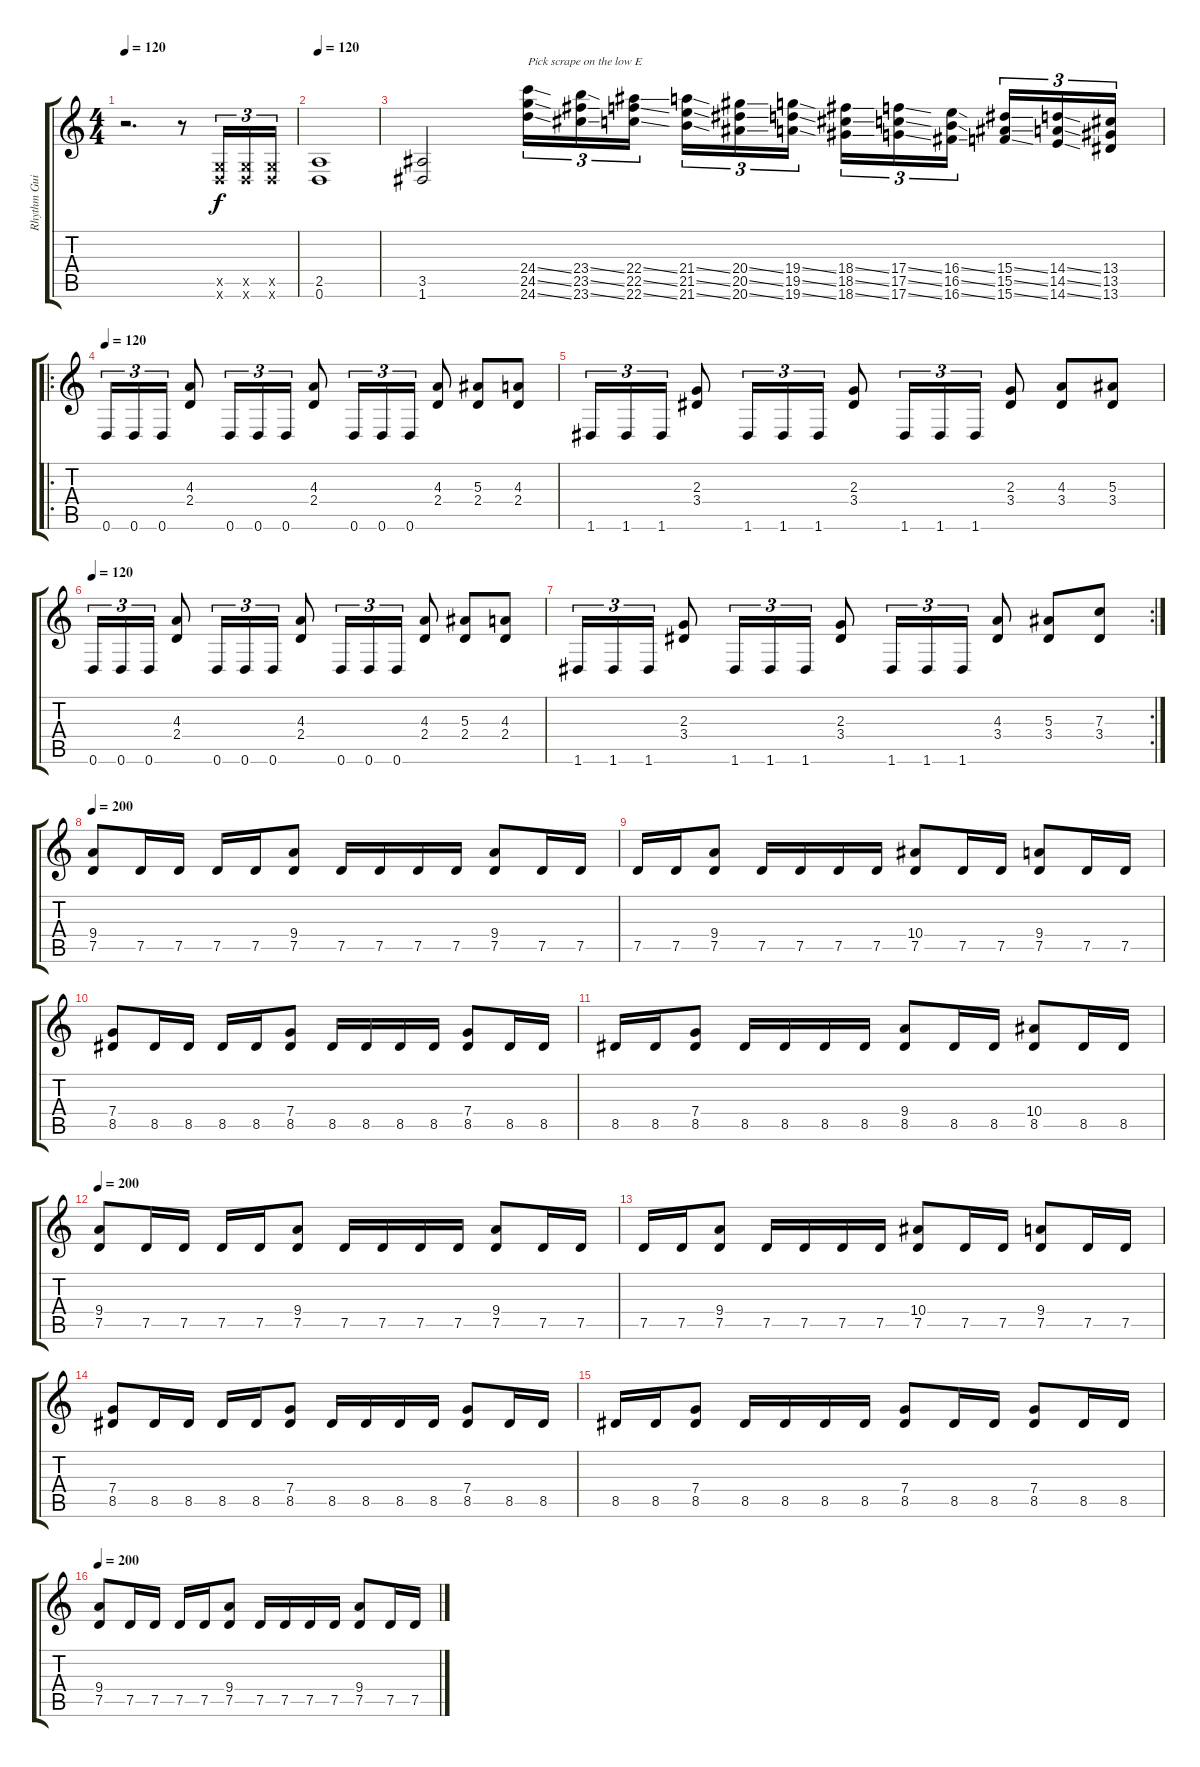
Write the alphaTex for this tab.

\track ("Rhythm Guitar 2" "Rhythm Gui") {instrument distortionguitar}
\staff {score tabs}
\tuning (D4 A3 F3 C3 G2 D2) {hide}
\ts (4 4)
\tempo 120
\clef g2
\ks c
r.2{d dy f} r.8 (0.5{x} 0.6{x}).16{tu (3 2)} (0.5{x} 0.6{x}).16{tu (3 2)} (0.5{x} 0.6{x}).16{tu (3 2)} |
\tempo 120
(2.5 0.6).1 |
(3.5 1.6).2 (24.4{ss} 24.5{ss} 24.6{ss}).16{tu (3 2) txt "Pick scrape on the low E" instrument guitarfretnoise} (23.4{ss} 23.5{ss} 23.6{ss}).16{tu (3 2)} (22.4{ss} 22.5{ss} 22.6{ss}).16{tu (3 2)} (21.4{ss} 21.5{ss} 21.6{ss}).16{tu (3 2)} (20.4{ss} 20.5{ss} 20.6{ss}).16{tu (3 2)} (19.4{ss} 19.5{ss} 19.6{ss}).16{tu (3 2)} (18.4{ss} 18.5{ss} 18.6{ss}).16{tu (3 2)} (17.4{ss} 17.5{ss} 17.6{ss}).16{tu (3 2)} (16.4{ss} 16.5{ss} 16.6{ss}).16{tu (3 2)} (15.4{ss} 15.5{ss} 15.6{ss}).16{tu (3 2)} (14.4{ss} 14.5{ss} 14.6{ss}).16{tu (3 2)} (13.4 13.5 13.6).16{tu (3 2)} |
\ro
\tempo 120
0.6.16{tu (3 2) instrument distortionguitar} 0.6.16{tu (3 2)} 0.6.16{tu (3 2)} (4.3 2.4).8 0.6.16{tu (3 2)} 0.6.16{tu (3 2)} 0.6.16{tu (3 2)} (4.3 2.4).8 0.6.16{tu (3 2)} 0.6.16{tu (3 2)} 0.6.16{tu (3 2)} (4.3 2.4).8 (5.3 2.4).8 (4.3 2.4).8 |
1.6.16{tu (3 2)} 1.6.16{tu (3 2)} 1.6.16{tu (3 2)} (2.3 3.4).8 1.6.16{tu (3 2)} 1.6.16{tu (3 2)} 1.6.16{tu (3 2)} (2.3 3.4).8 1.6.16{tu (3 2)} 1.6.16{tu (3 2)} 1.6.16{tu (3 2)} (2.3 3.4).8 (4.3 3.4).8 (5.3 3.4).8 |
\tempo 120
0.6.16{tu (3 2)} 0.6.16{tu (3 2)} 0.6.16{tu (3 2)} (4.3 2.4).8 0.6.16{tu (3 2)} 0.6.16{tu (3 2)} 0.6.16{tu (3 2)} (4.3 2.4).8 0.6.16{tu (3 2)} 0.6.16{tu (3 2)} 0.6.16{tu (3 2)} (4.3 2.4).8 (5.3 2.4).8 (4.3 2.4).8 |
\rc 2
1.6.16{tu (3 2)} 1.6.16{tu (3 2)} 1.6.16{tu (3 2)} (2.3 3.4).8 1.6.16{tu (3 2)} 1.6.16{tu (3 2)} 1.6.16{tu (3 2)} (2.3 3.4).8 1.6.16{tu (3 2)} 1.6.16{tu (3 2)} 1.6.16{tu (3 2)} (4.3 3.4).8 (5.3 3.4).8 (7.3 3.4).8 |
\tempo 200
(9.4 7.5).8 7.5.16 7.5.16 7.5.16 7.5.16 (9.4 7.5).8 7.5.16 7.5.16 7.5.16 7.5.16 (9.4 7.5).8 7.5.16 7.5.16 |
7.5.16 7.5.16 (9.4 7.5).8 7.5.16 7.5.16 7.5.16 7.5.16 (10.4 7.5).8 7.5.16 7.5.16 (9.4 7.5).8 7.5.16 7.5.16 |
(7.4 8.5).8 8.5.16 8.5.16 8.5.16 8.5.16 (7.4 8.5).8 8.5.16 8.5.16 8.5.16 8.5.16 (7.4 8.5).8 8.5.16 8.5.16 |
8.5.16 8.5.16 (7.4 8.5).8 8.5.16 8.5.16 8.5.16 8.5.16 (9.4 8.5).8 8.5.16 8.5.16 (10.4 8.5).8 8.5.16 8.5.16 |
\tempo 200
(9.4 7.5).8 7.5.16 7.5.16 7.5.16 7.5.16 (9.4 7.5).8 7.5.16 7.5.16 7.5.16 7.5.16 (9.4 7.5).8 7.5.16 7.5.16 |
7.5.16 7.5.16 (9.4 7.5).8 7.5.16 7.5.16 7.5.16 7.5.16 (10.4 7.5).8 7.5.16 7.5.16 (9.4 7.5).8 7.5.16 7.5.16 |
(7.4 8.5).8 8.5.16 8.5.16 8.5.16 8.5.16 (7.4 8.5).8 8.5.16 8.5.16 8.5.16 8.5.16 (7.4 8.5).8 8.5.16 8.5.16 |
8.5.16 8.5.16 (7.4 8.5).8 8.5.16 8.5.16 8.5.16 8.5.16 (7.4 8.5).8 8.5.16 8.5.16 (7.4 8.5).8 8.5.16 8.5.16 |
\tempo 200
(9.4 7.5).8 7.5.16 7.5.16 7.5.16 7.5.16 (9.4 7.5).8 7.5.16 7.5.16 7.5.16 7.5.16 (9.4 7.5).8 7.5.16 7.5.16
